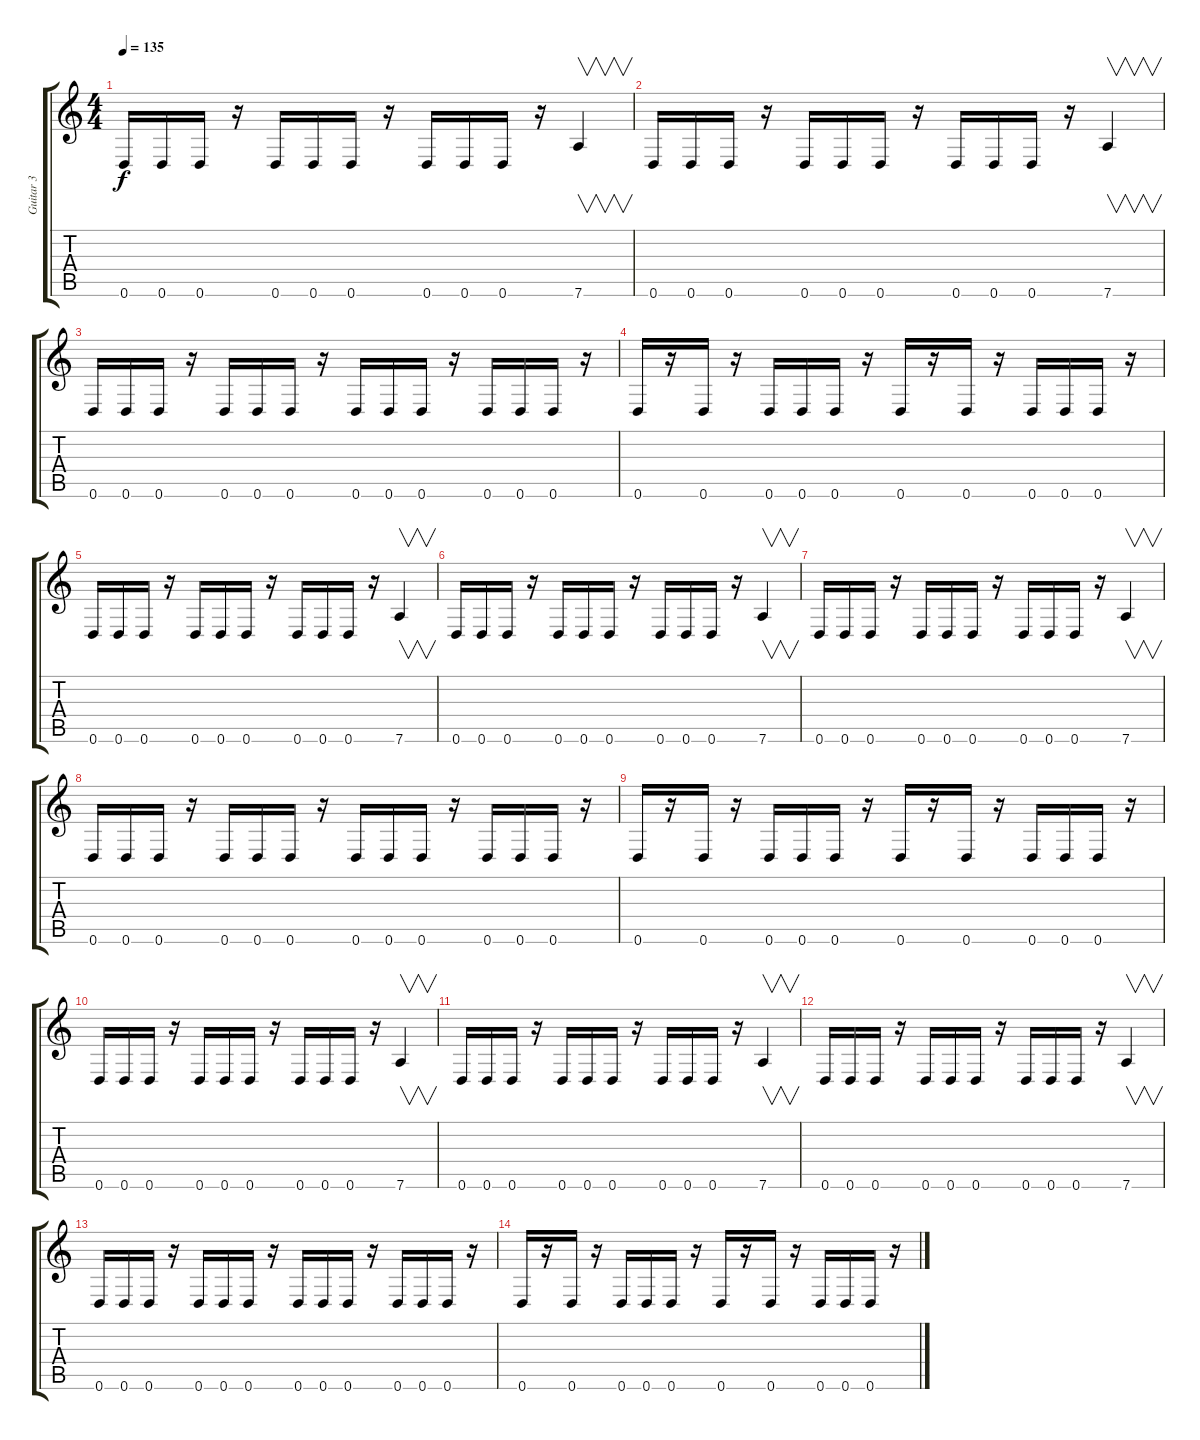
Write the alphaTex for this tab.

\track ("Guitar 3" "Guitar 3") {instrument overdrivenguitar}
\staff {score tabs}
\tuning (E4 B3 G3 D3 A2 D2) {hide}
\ts (4 4)
\tempo 135
\clef g2
\ks c
0.6.16{dy f} 0.6.16 0.6.16 r.16 0.6.16 0.6.16 0.6.16 r.16 0.6.16 0.6.16 0.6.16 r.16 7.6.4{v} |
0.6.16 0.6.16 0.6.16 r.16 0.6.16 0.6.16 0.6.16 r.16 0.6.16 0.6.16 0.6.16 r.16 7.6.4{v} |
0.6.16 0.6.16 0.6.16 r.16 0.6.16 0.6.16 0.6.16 r.16 0.6.16 0.6.16 0.6.16 r.16 0.6.16 0.6.16 0.6.16 r.16 |
0.6.16 r.16 0.6.16 r.16 0.6.16 0.6.16 0.6.16 r.16 0.6.16 r.16 0.6.16 r.16 0.6.16 0.6.16 0.6.16 r.16 |
0.6.16 0.6.16 0.6.16 r.16 0.6.16 0.6.16 0.6.16 r.16 0.6.16 0.6.16 0.6.16 r.16 7.6.4{v} |
0.6.16 0.6.16 0.6.16 r.16 0.6.16 0.6.16 0.6.16 r.16 0.6.16 0.6.16 0.6.16 r.16 7.6.4{v} |
0.6.16 0.6.16 0.6.16 r.16 0.6.16 0.6.16 0.6.16 r.16 0.6.16 0.6.16 0.6.16 r.16 7.6.4{v} |
0.6.16 0.6.16 0.6.16 r.16 0.6.16 0.6.16 0.6.16 r.16 0.6.16 0.6.16 0.6.16 r.16 0.6.16 0.6.16 0.6.16 r.16 |
0.6.16 r.16 0.6.16 r.16 0.6.16 0.6.16 0.6.16 r.16 0.6.16 r.16 0.6.16 r.16 0.6.16 0.6.16 0.6.16 r.16 |
0.6.16 0.6.16 0.6.16 r.16 0.6.16 0.6.16 0.6.16 r.16 0.6.16 0.6.16 0.6.16 r.16 7.6.4{v} |
0.6.16 0.6.16 0.6.16 r.16 0.6.16 0.6.16 0.6.16 r.16 0.6.16 0.6.16 0.6.16 r.16 7.6.4{v} |
0.6.16 0.6.16 0.6.16 r.16 0.6.16 0.6.16 0.6.16 r.16 0.6.16 0.6.16 0.6.16 r.16 7.6.4{v} |
0.6.16 0.6.16 0.6.16 r.16 0.6.16 0.6.16 0.6.16 r.16 0.6.16 0.6.16 0.6.16 r.16 0.6.16 0.6.16 0.6.16 r.16 |
0.6.16 r.16 0.6.16 r.16 0.6.16 0.6.16 0.6.16 r.16 0.6.16 r.16 0.6.16 r.16 0.6.16 0.6.16 0.6.16 r.16
